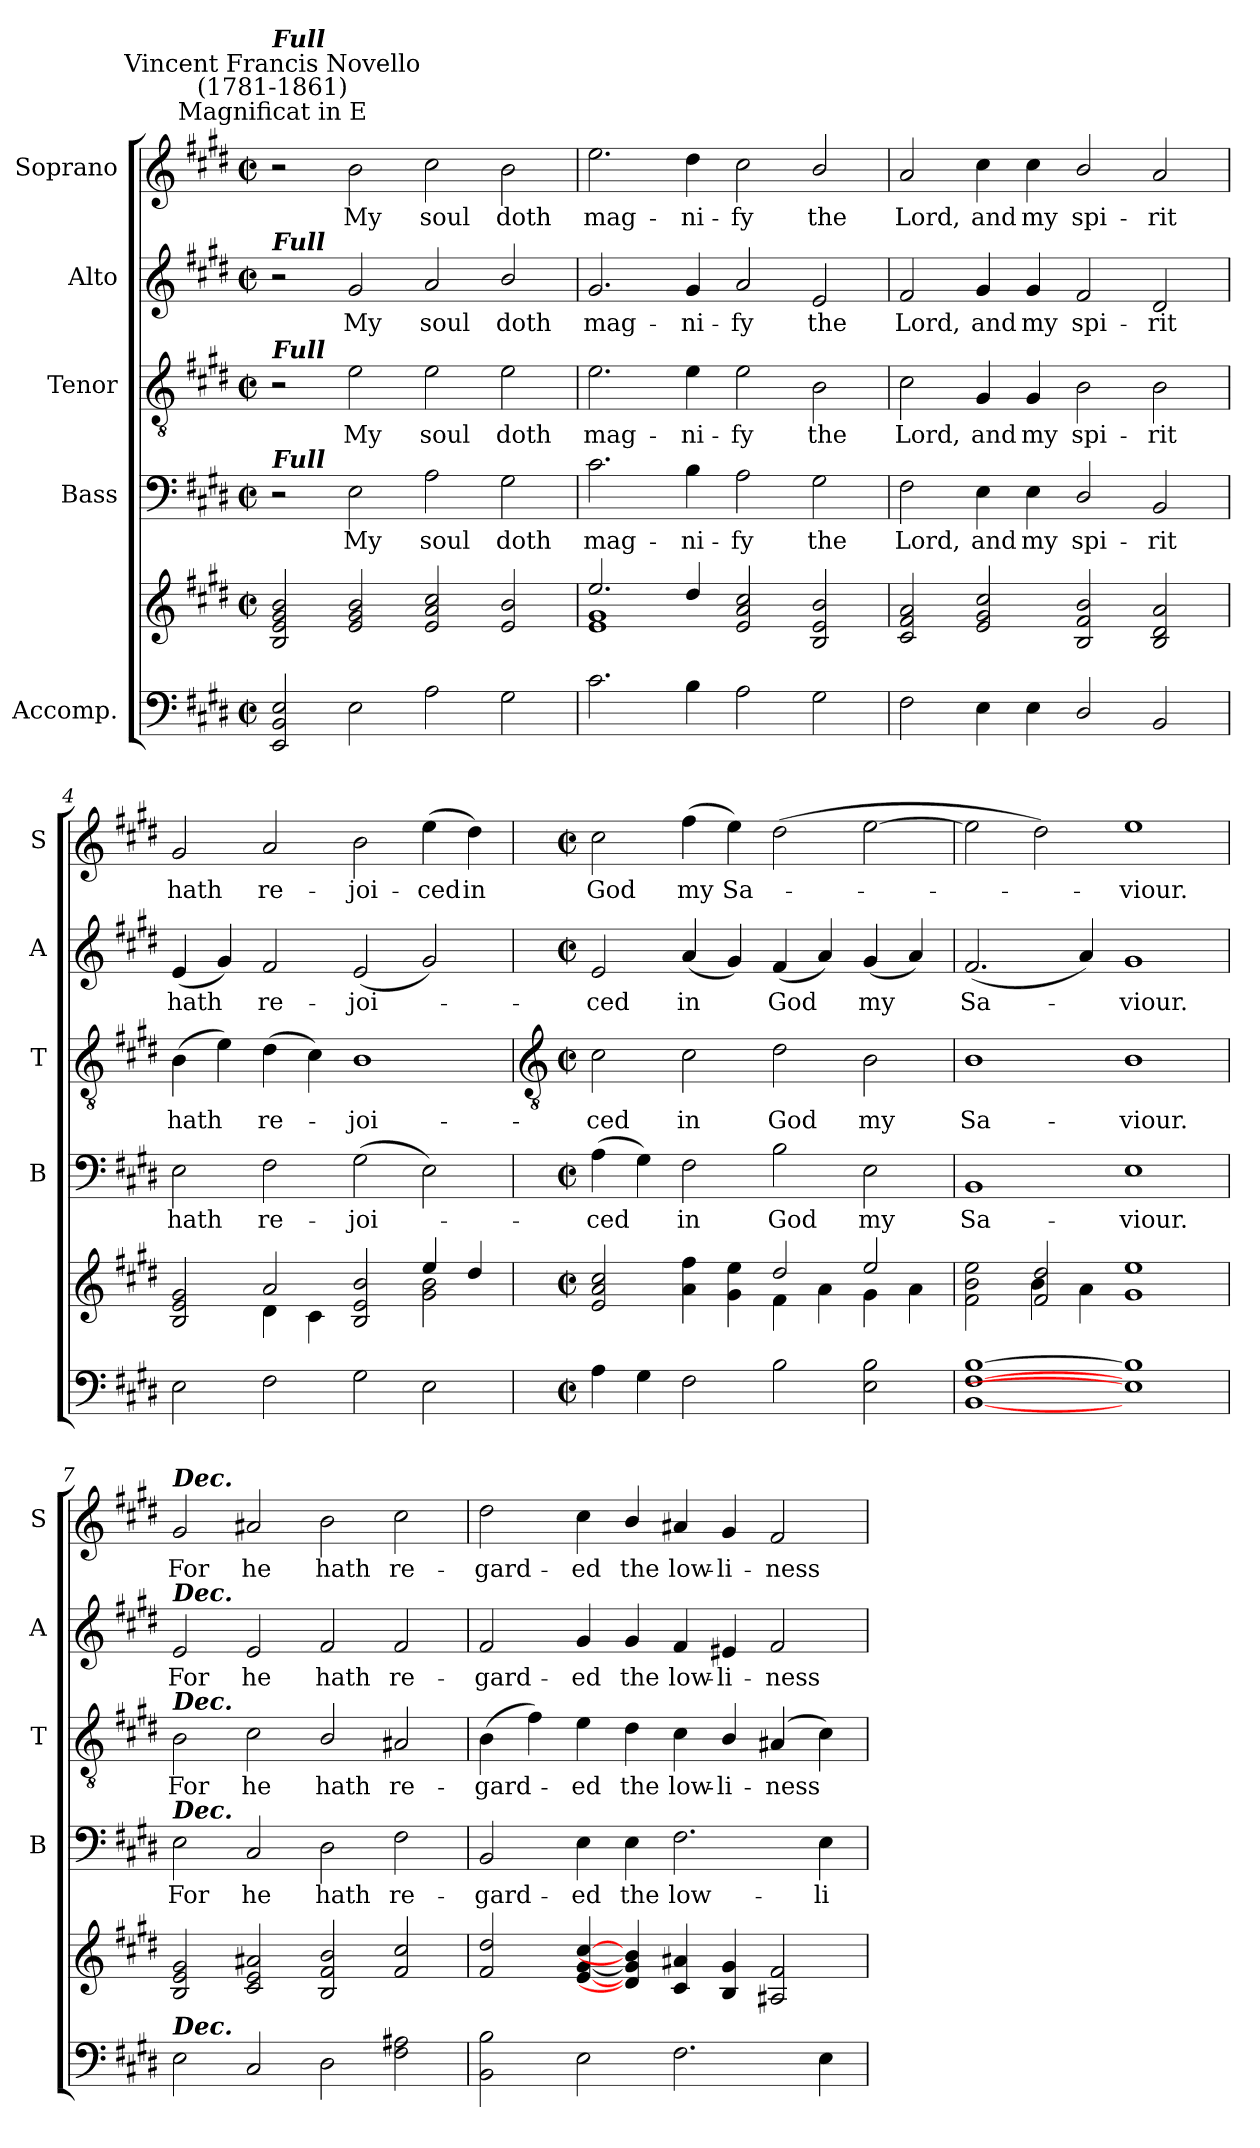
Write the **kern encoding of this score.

**kern	**kern	**kern	**text	**kern	**text	**kern	**text	**kern	**text
*part5	*part5	*part4	*part4	*part3	*part3	*part2	*part2	*part1	*part1
*staff6	*staff5	*staff4	*staff4	*staff3	*staff3	*staff2	*staff2	*staff1	*staff1
*I"Accomp.	*	*I"Bass	*	*I"Tenor	*	*I"Alto	*	*I"Soprano	*
*	*	*I'B	*	*I'T	*	*I'A	*	*I'S	*
*clefF4	*clefG2	*clefF4	*	*clefGv2	*	*clefG2	*	*clefG2	*
*k[f#c#g#d#]	*k[f#c#g#d#]	*k[f#c#g#d#]	*	*k[f#c#g#d#]	*	*k[f#c#g#d#]	*	*k[f#c#g#d#]	*
*E:	*E:	*E:	*	*E:	*	*E:	*	*E:	*
*M4/2	*M4/2	*M4/2	*	*M4/2	*	*M4/2	*	*M4/2	*
*met(c|)	*met(c|)	*met(c|)	*	*met(c|)	*	*met(c|)	*	*met(c|)	*
=1	=1	=1	=1	=1	=1	=1	=1	=1	=1
*	*^	*	*	*	*	*	*	*	*
!	!	!	!	!	!	!	!	!	!LO:TX:a:cj:t=Magnificat in E	!
!	!	!	!	!	!	!	!	!	!LO:TX:a:cj:t=Vincent Francis Novello\n(1781-1861)	!
!	!	!	!	!	!	!	!	!	!LO:TX:a:Bi:t=Full	!
!	!	!	!	!	!	!	!LO:TX:a:Bi:t=Full	!	!	!
!	!	!	!	!	!LO:TX:a:Bi:t=Full	!	!	!	!	!
!	!	!	!LO:TX:a:Bi:t=Full	!	!	!	!	!	!	!
2EE 2BB 2E	2B 2e 2g# 2b	0ryy	2r	.	2r	.	2r	.	2r	.
!	!	!	!	!LO:LY:b	!	!LO:LY:b	!	!LO:LY:b	!	!LO:LY:b
2E	2e 2g# 2b	.	2E	My	2e	My	2g#	My	2b	My
!	!	!	!	!LO:LY:b	!	!LO:LY:b	!	!LO:LY:b	!	!LO:LY:b
2A	2e 2a 2cc#	.	2A	soul	2e	soul	2a	soul	2cc#	soul
!	!	!	!	!LO:LY:b	!	!LO:LY:b	!	!LO:LY:b	!	!LO:LY:b
2G#	2e 2b	.	2G#	doth	2e	doth	2b/	doth	2b	doth
=2	=2	=2	=2	=2	=2	=2	=2	=2	=2	=2
!	!	!	!	!LO:LY:b	!	!LO:LY:b	!	!LO:LY:b	!	!LO:LY:b
2.c#	2.ee/	1e\ 1g#\	2.c#	mag-	2.e	mag-	2.g#	mag-	2.ee	mag-
!	!	!	!	!LO:LY:b	!	!LO:LY:b	!	!LO:LY:b	!	!LO:LY:b
4B	4dd#/	.	4B	-ni-	4e	-ni-	4g#	-ni-	4dd#	-ni-
!	!	!	!	!LO:LY:b	!	!LO:LY:b	!	!LO:LY:b	!	!LO:LY:b
2A	2e 2a 2cc#	1ryy	2A	-fy	2e	-fy	2a	-fy	2cc#	-fy
!	!	!	!	!LO:LY:b	!	!LO:LY:b	!	!LO:LY:b	!	!LO:LY:b
2G#	2B/ 2e/ 2b/	.	2G#	the	2B	the	2e	the	2b/	the
=3	=3	=3	=3	=3	=3	=3	=3	=3	=3	=3
!	!	!	!	!LO:LY:b	!	!LO:LY:b	!	!LO:LY:b	!	!LO:LY:b
2F#	2c# 2f# 2a	0ryy	2F#	Lord,	2c#	Lord,	2f#	Lord,	2a	Lord,
!	!	!	!	!LO:LY:b	!	!LO:LY:b	!	!LO:LY:b	!	!LO:LY:b
4E	2e 2g# 2cc#	.	4E	and	4G#	and	4g#	and	4cc#	and
!	!	!	!	!LO:LY:b	!	!LO:LY:b	!	!LO:LY:b	!	!LO:LY:b
4E	.	.	4E	my	4G#	my	4g#	my	4cc#	my
!	!	!	!	!LO:LY:b	!	!LO:LY:b	!	!LO:LY:b	!	!LO:LY:b
2D#/	2B/ 2f#/ 2b/	.	2D#/	spi-	2B	spi-	2f#	spi-	2b/	spi-
!	!	!	!	!LO:LY:b	!	!LO:LY:b	!	!LO:LY:b	!	!LO:LY:b
2BB	2B 2d# 2a	.	2BB	-rit	2B	-rit	2d#	-rit	2a	-rit
=4	=4	=4	=4	=4	=4	=4	=4	=4	=4	=4
!	!	!	!	!LO:LY:b	!	!LO:LY:b	!	!LO:LY:b	!	!LO:LY:b
2E	2B 2e 2g#	2ryy	2E	hath	(>4B	hath	(<4e	hath	2g#	hath
.	.	.	.	.	4e)	.	4g#)	.	.	.
!	!	!	!	!LO:LY:b	!	!LO:LY:b	!	!LO:LY:b	!	!LO:LY:b
2F#	2a	4d#\	2F#	re-	(>4d#	re-	2f#	re-	2a	re-
.	.	4c#\	.	.	4c#)	.	.	.	.	.
!	!	!	!	!LO:LY:b	!	!LO:LY:b	!	!LO:LY:b	!	!LO:LY:b
2G#	2B 2e 2b	2ryy	(>2G#	-joi-	1B	joi-	(<2e	-joi-	2b	-joi-
!	!	!	!	!	!	!	!	!	!	!LO:LY:b
2E	4ee/	2g#\ 2b\	2E)	.	.	.	2g#)	.	(>4ee	-ced
!	!	!	!	!	!	!	!	!	!	!LO:LY:b
.	4dd#/	.	.	.	.	.	.	.	4dd#)	in
!!LO:LB:g=z
=5	=5	=5	=5	=5	=5	=5	=5	=5	=5	=5
*	*	*	*	*	*clefGv2	*	*	*	*	*
*M4/2	*M4/2	*	*M4/2	*	*M4/2	*	*M4/2	*	*M4/2	*
*met(c|)	*met(c|)	*	*met(c|)	*	*met(c|)	*	*met(c|)	*	*met(c|)	*
!	!	!	!	!LO:LY:b	!	!LO:LY:b	!	!LO:LY:b	!	!LO:LY:b
4A	2e 2a 2cc#	1ryy	(>4A	ced	2c#	-ced	2e	ced	2cc#	God
4G#	.	.	4G#)	.	.	.	.	.	.	.
!	!	!	!	!LO:LY:b	!	!LO:LY:b	!	!LO:LY:b	!	!LO:LY:b
2F#	4a 4ff#	.	2F#	in	2c#	in	(<4a	in	(>4ff#	my
!	!	!	!	!	!	!	!	!	!	!LO:LY:b
.	4g# 4ee	.	.	.	.	.	4g#)	.	4ee)	Sa-
!	!	!	!	!LO:LY:b	!	!LO:LY:b	!	!LO:LY:b	!	!
2B	2dd#/	4f#\	2B	God	2d#	God	(<4f#	God	(>2dd#	.
.	.	4a\	.	.	.	.	4a)	.	.	.
!	!	!	!	!LO:LY:b	!	!LO:LY:b	!	!LO:LY:b	!	!
2E 2B	2ee/	4g#\	2E	my	2B	my	(<4g#	my	[2ee	.
.	.	4a\	.	.	.	.	4a)	.	.	.
=6	=6	=6	=6	=6	=6	=6	=6	=6	=6	=6
!	!	!	!	!LO:LY:b	!	!LO:LY:b	!	!LO:LY:b	!	!
[1BB [1F# [1B	2f# 2b 2ee	2ryy	1BB	Sa-	1B	Sa-	(<2.f#	Sa-	2ee]	.
.	2f# 2dd#	4b\	.	.	.	.	.	.	2dd#)	.
.	.	4a\	.	.	.	.	4a)	.	.	.
!	!	!	!	!LO:LY:b	!	!LO:LY:b	!	!LO:LY:b	!	!LO:LY:b
1E] 1B]	1g# 1ee	1ryy	1E	-viour.	1B	-viour.	1g#	viour.	1ee	viour.
=7	=7	=7	=7	=7	=7	=7	=7	=7	=7	=7
!	!	!	!	!	!	!	!	!	!LO:TX:a:Bi:t=Dec.	!
!	!	!	!	!	!	!	!LO:TX:a:Bi:t=Dec.	!	!	!
!	!	!	!	!	!LO:TX:a:Bi:t=Dec.	!	!	!	!	!
!	!	!	!LO:TX:a:Bi:t=Dec.	!	!	!	!	!	!	!
!LO:TX:a:Bi:t=Dec.	!	!	!	!	!	!	!	!	!	!
!	!	!	!	!LO:LY:b	!	!LO:LY:b	!	!LO:LY:b	!	!LO:LY:b
2E	2B 2e 2g#	0ryy	2E	For	2B	For	2e	For	2g#	For
!	!	!	!	!LO:LY:b	!	!LO:LY:b	!	!LO:LY:b	!	!LO:LY:b
2C#	2c# 2e 2a#X	.	2C#	he	2c#	he	2e	he	2a#X	he
!	!	!	!	!LO:LY:b	!	!LO:LY:b	!	!LO:LY:b	!	!LO:LY:b
2D#	2B 2f# 2b	.	2D#	hath	2B/	hath	2f#	hath	2b	hath
!	!	!	!	!LO:LY:b	!	!LO:LY:b	!	!LO:LY:b	!	!LO:LY:b
2F# 2A#X	2f# 2cc#	.	2F#	re-	2A#X	re-	2f#	re-	2cc#	re-
=8	=8	=8	=8	=8	=8	=8	=8	=8	=8	=8
!	!	!	!	!LO:LY:b	!	!LO:LY:b	!	!LO:LY:b	!	!LO:LY:b
2BB 2B	2f# 2dd#	1ryy	2BB	-gard-	(>4B	-gard-	2f#	-gard-	2dd#	-gard-
.	.	.	.	.	4f#)	.	.	.	.	.
!	!	!	!	!LO:LY:b	!	!LO:LY:b	!	!LO:LY:b	!	!LO:LY:b
2E	[4e [4g# [4cc#	.	4E	-ed	4e	ed	4g#	-ed	4cc#	-ed
!	!	!	!	!LO:LY:b	!	!LO:LY:b	!	!LO:LY:b	!	!LO:LY:b
.	4d#/] 4g#/] 4b/]	.	4E	the	4d#	the	4g#	the	4b/	the
!	!	!	!	!LO:LY:b	!	!LO:LY:b	!	!LO:LY:b	!	!LO:LY:b
2.F#	4c# 4a#X	4ryy	2.F#	low-	4c#	low-	4f#	low-	4a#X	low-
!	!	!	!	!	!	!LO:LY:b	!	!LO:LY:b	!	!LO:LY:b
.	4B 4g#	2.ryy	.	.	4B/	-li-	4e#X	-li-	4g#	-li-
!	!	!	!	!	!	!LO:LY:b	!	!LO:LY:b	!	!LO:LY:b
.	2A#X 2f#	.	.	.	(<4A#X	-ness	2f#	-ness	2f#	-ness
!	!	!	!	!LO:LY:b	!	!	!	!	!	!
4E	.	.	4E	-li-	4c#)	.	.	.	.	.
*	*v	*v	*	*	*	*	*	*	*	*
=	=	=	=	=	=	=	=	=	=
*-	*-	*-	*-	*-	*-	*-	*-	*-	*-
